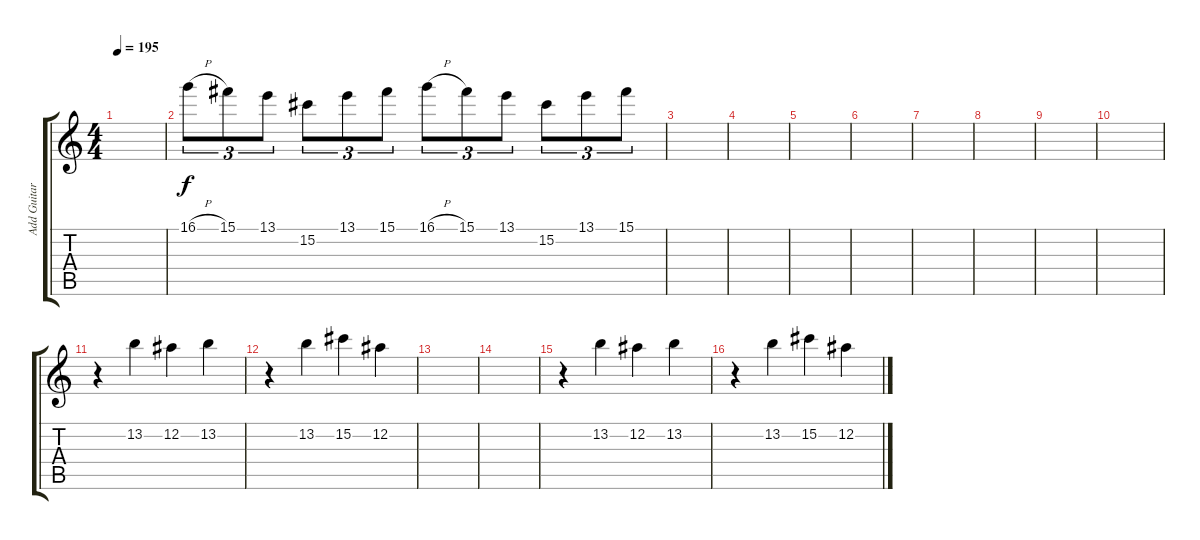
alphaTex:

\track ("Add Guitars" "Add Guitar") {instrument overdrivenguitar}
\staff {score tabs}
\tuning (Eb4 Bb3 Gb3 Db3 Ab2 Eb2) {hide}
\ts (4 4)
\tempo 195
\clef g2
\ks c
|
16.1{h}.8{tu (3 2)} 15.1.8{tu (3 2)} 13.1.8{tu (3 2)} 15.2.8{tu (3 2)} 13.1.8{tu (3 2)} 15.1.8{tu (3 2)} 16.1{h}.8{tu (3 2)} 15.1.8{tu (3 2)} 13.1.8{tu (3 2)} 15.2.8{tu (3 2)} 13.1.8{tu (3 2)} 15.1.8{tu (3 2)} |
|
|
|
|
|
|
|
|
r.4 13.2.4 12.2.4 13.2.4 |
r.4 13.2.4 15.2.4 12.2.4 |
|
|
r.4 13.2.4 12.2.4 13.2.4 |
r.4 13.2.4 15.2.4 12.2.4
